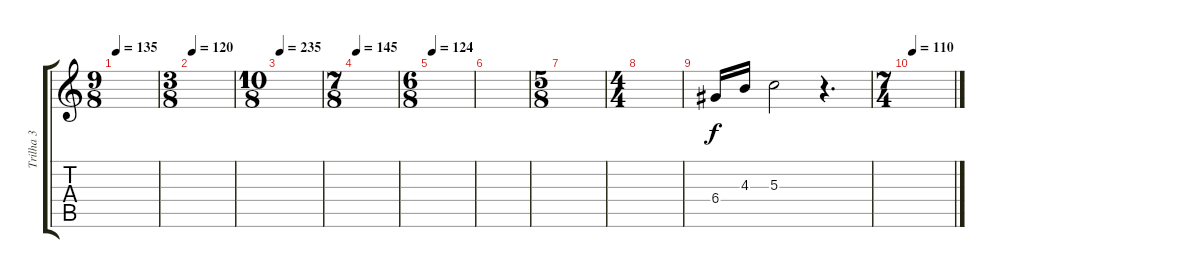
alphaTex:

\track ("Trilha 3" "Trilha 3") {instrument acousticguitarnylon}
\staff {score tabs}
\tuning (E4 B3 G3 D3 A2 E2) {hide}
\ts (9 8)
\tempo 135
\clef g2
\ks c
|
\ts (3 8)
\tempo 120
|
\ts (10 8)
\tempo 235
|
\ts (7 8)
\tempo 145
|
\ts (6 8)
\tempo 124
|
|
\ts (5 8)
|
\ts (4 4)
|
6.4.16 4.3.16 5.3.2 r.4{d} |
\ts (7 4)
\tempo 110
